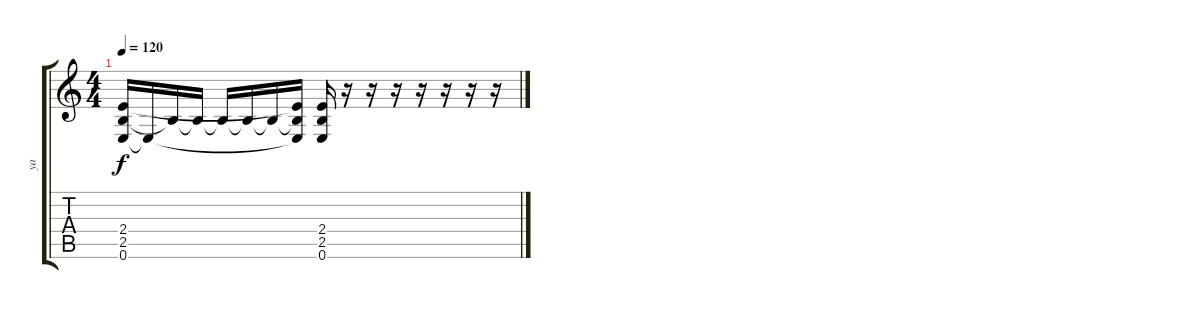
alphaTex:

\track ("ya" "ya") {instrument overdrivenguitar}
\staff {score tabs}
\tuning (E4 B3 G3 D3 A2 E2) {hide}
\ts (4 4)
\tempo 120
\clef g2
\ks c
(2.4{t} 2.5{t} 0.6{t}).16{dy f} 0.6{t}.16 2.5{t}.16 2.5{t}.16 2.5{t}.16 2.5{t}.16 2.5{t}.16 (2.4{t} 2.5{t} 0.6{t}).16 (2.4 2.5 0.6).16 r.16 r.16 r.16 r.16 r.16 r.16 r.16
